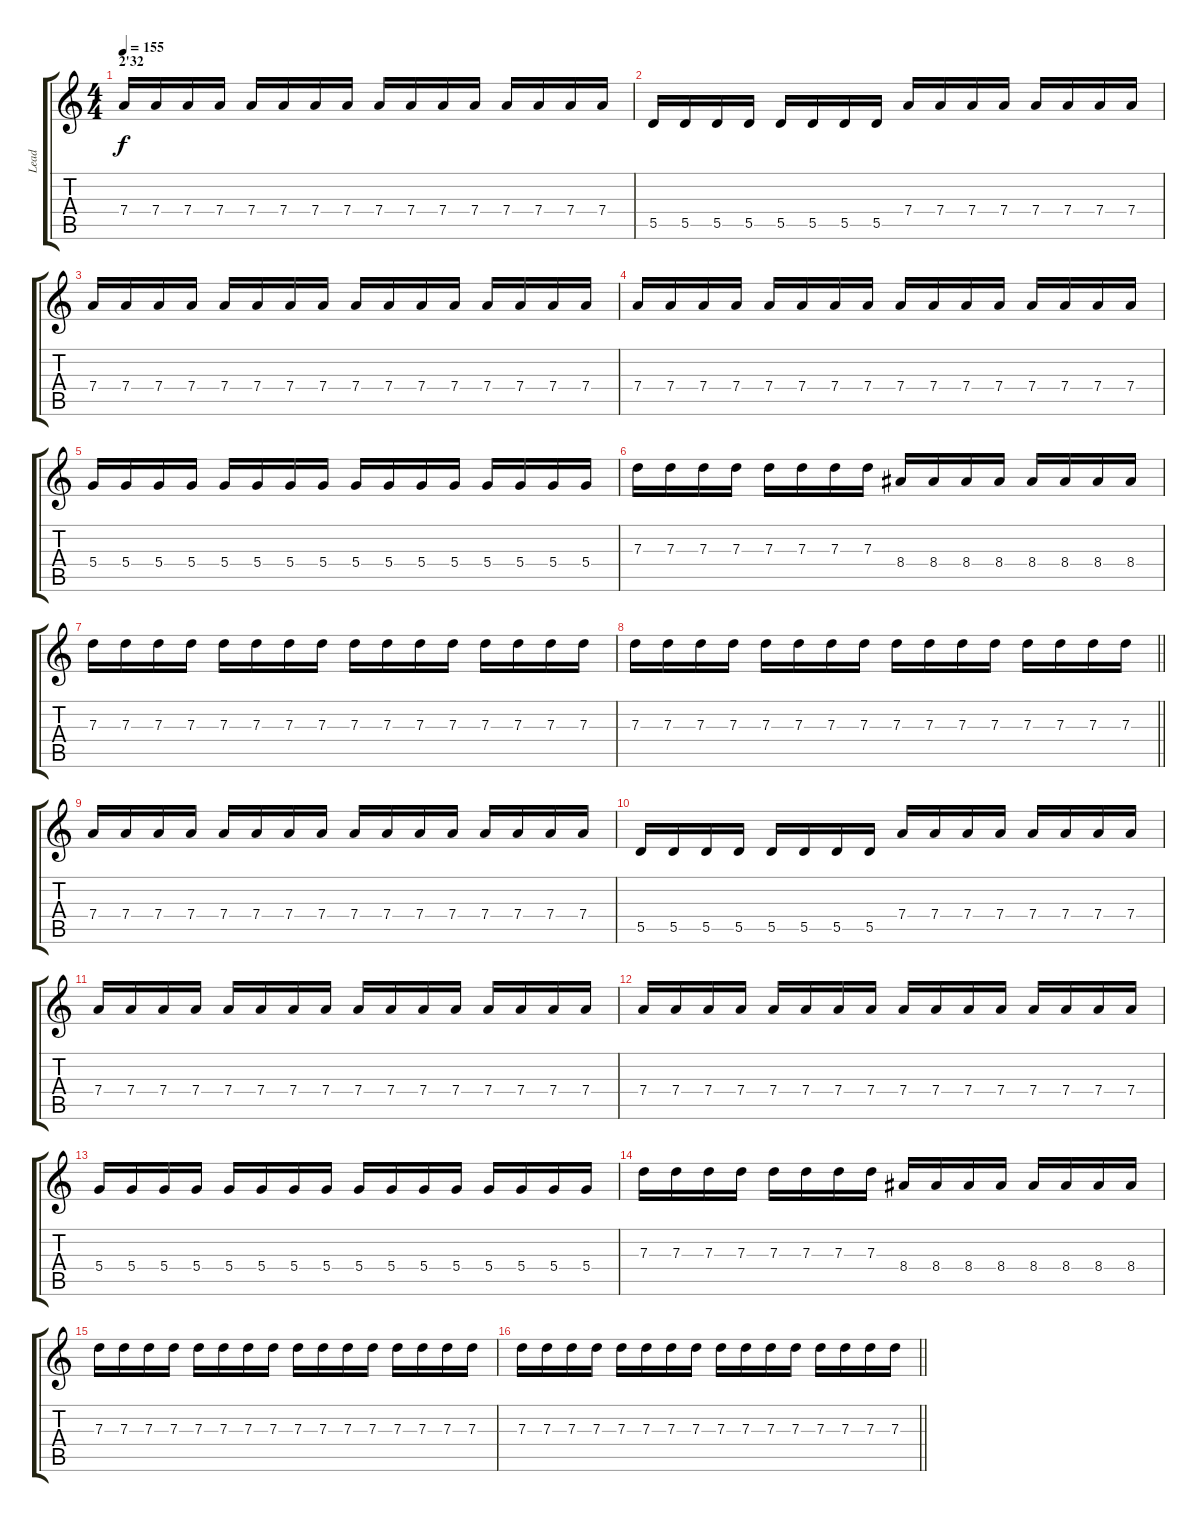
\track ("Lead" "Lead") {instrument distortionguitar}
\staff {score tabs}
\tuning (E4 B3 G3 D3 A2 E2) {hide}
\ts (4 4)
\section ("" "2'32")
\tempo 155
\clef g2
\ks c
7.4.16{dy f} 7.4.16 7.4.16 7.4.16 7.4.16 7.4.16 7.4.16 7.4.16 7.4.16 7.4.16 7.4.16 7.4.16 7.4.16 7.4.16 7.4.16 7.4.16 |
5.5.16 5.5.16 5.5.16 5.5.16 5.5.16 5.5.16 5.5.16 5.5.16 7.4.16 7.4.16 7.4.16 7.4.16 7.4.16 7.4.16 7.4.16 7.4.16 |
7.4.16 7.4.16 7.4.16 7.4.16 7.4.16 7.4.16 7.4.16 7.4.16 7.4.16 7.4.16 7.4.16 7.4.16 7.4.16 7.4.16 7.4.16 7.4.16 |
7.4.16 7.4.16 7.4.16 7.4.16 7.4.16 7.4.16 7.4.16 7.4.16 7.4.16 7.4.16 7.4.16 7.4.16 7.4.16 7.4.16 7.4.16 7.4.16 |
5.4.16 5.4.16 5.4.16 5.4.16 5.4.16 5.4.16 5.4.16 5.4.16 5.4.16 5.4.16 5.4.16 5.4.16 5.4.16 5.4.16 5.4.16 5.4.16 |
7.3.16 7.3.16 7.3.16 7.3.16 7.3.16 7.3.16 7.3.16 7.3.16 8.4.16 8.4.16 8.4.16 8.4.16 8.4.16 8.4.16 8.4.16 8.4.16 |
7.3.16 7.3.16 7.3.16 7.3.16 7.3.16 7.3.16 7.3.16 7.3.16 7.3.16 7.3.16 7.3.16 7.3.16 7.3.16 7.3.16 7.3.16 7.3.16 |
\barLineRight lightlight
7.3.16 7.3.16 7.3.16 7.3.16 7.3.16 7.3.16 7.3.16 7.3.16 7.3.16 7.3.16 7.3.16 7.3.16 7.3.16 7.3.16 7.3.16 7.3.16 |
7.4.16 7.4.16 7.4.16 7.4.16 7.4.16 7.4.16 7.4.16 7.4.16 7.4.16 7.4.16 7.4.16 7.4.16 7.4.16 7.4.16 7.4.16 7.4.16 |
5.5.16 5.5.16 5.5.16 5.5.16 5.5.16 5.5.16 5.5.16 5.5.16 7.4.16 7.4.16 7.4.16 7.4.16 7.4.16 7.4.16 7.4.16 7.4.16 |
7.4.16 7.4.16 7.4.16 7.4.16 7.4.16 7.4.16 7.4.16 7.4.16 7.4.16 7.4.16 7.4.16 7.4.16 7.4.16 7.4.16 7.4.16 7.4.16 |
7.4.16 7.4.16 7.4.16 7.4.16 7.4.16 7.4.16 7.4.16 7.4.16 7.4.16 7.4.16 7.4.16 7.4.16 7.4.16 7.4.16 7.4.16 7.4.16 |
5.4.16 5.4.16 5.4.16 5.4.16 5.4.16 5.4.16 5.4.16 5.4.16 5.4.16 5.4.16 5.4.16 5.4.16 5.4.16 5.4.16 5.4.16 5.4.16 |
7.3.16 7.3.16 7.3.16 7.3.16 7.3.16 7.3.16 7.3.16 7.3.16 8.4.16 8.4.16 8.4.16 8.4.16 8.4.16 8.4.16 8.4.16 8.4.16 |
7.3.16 7.3.16 7.3.16 7.3.16 7.3.16 7.3.16 7.3.16 7.3.16 7.3.16 7.3.16 7.3.16 7.3.16 7.3.16 7.3.16 7.3.16 7.3.16 |
\barLineRight lightlight
7.3.16 7.3.16 7.3.16 7.3.16 7.3.16 7.3.16 7.3.16 7.3.16 7.3.16 7.3.16 7.3.16 7.3.16 7.3.16 7.3.16 7.3.16 7.3.16
